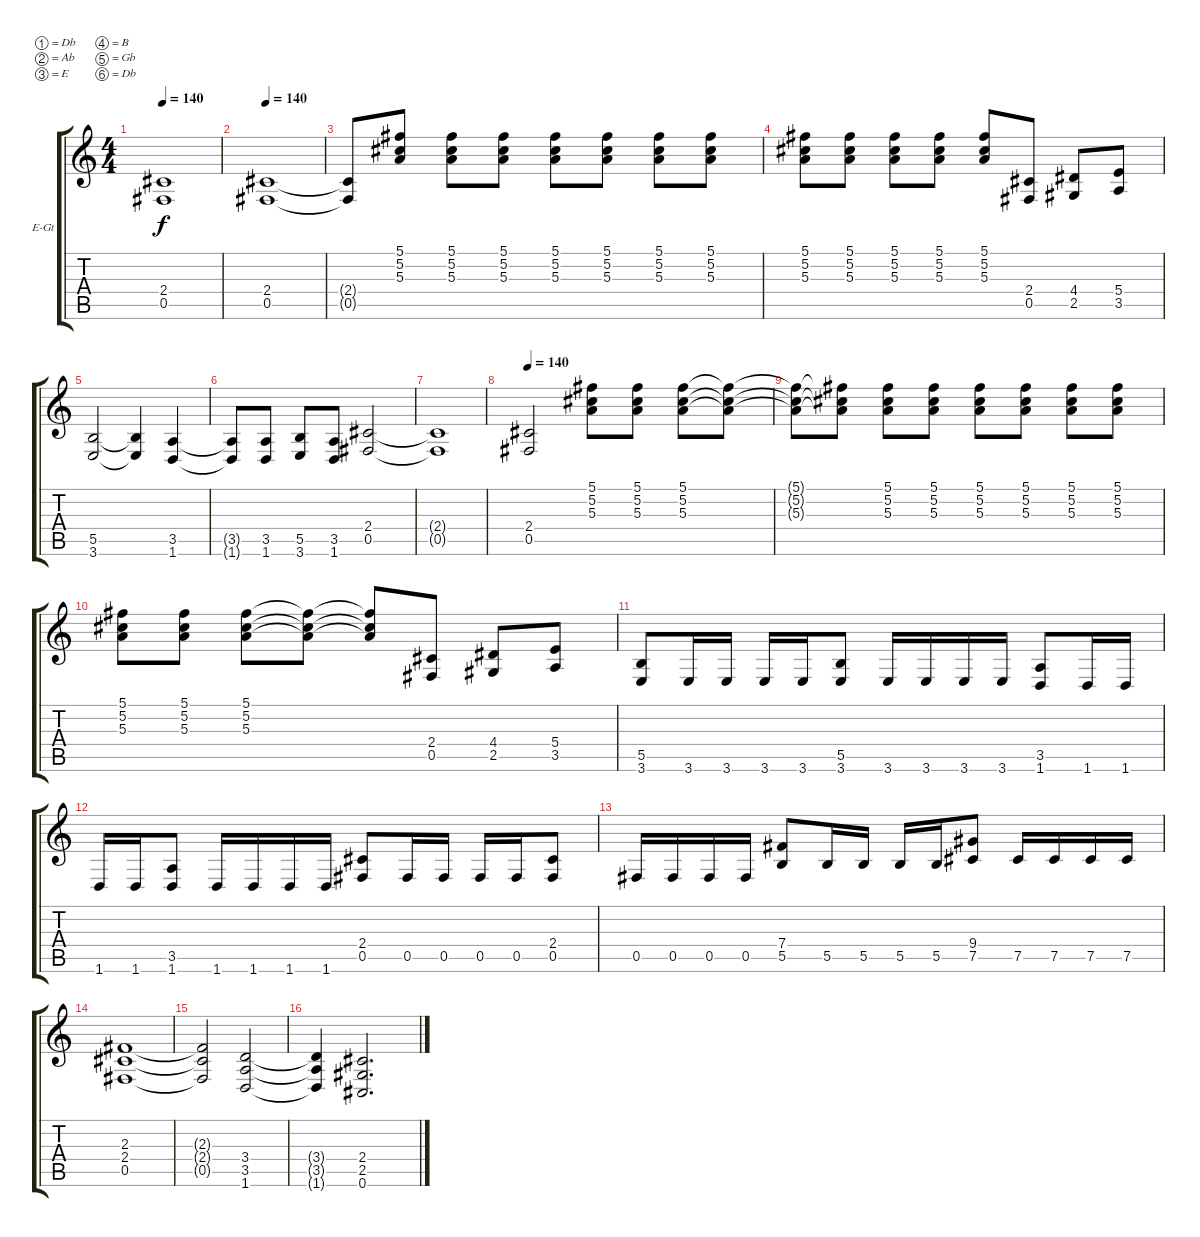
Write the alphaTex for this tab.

\bracketExtendMode groupsimilarinstruments
\firstSystemTrackNameOrientation horizontal
\otherSystemsTrackNameOrientation horizontal
\track ("Electric Guitar 2" "E-Gt") {instrument distortionguitar}
\staff {score tabs}
\tuning (Db4 Ab3 E3 B2 Gb2 Db2)
\ts (4 4)
\tempo 140
\clef g2
\ks c
(2.4{t} 0.5{t}).1{dy f} |
\tempo 140
(2.4 0.5).1 |
(2.4{t} 0.5{t}).8 (5.1 5.2 5.3).8 (5.1 5.2 5.3).8 (5.1 5.2 5.3).8 (5.1 5.2 5.3).8 (5.1 5.2 5.3).8 (5.1 5.2 5.3).8 (5.1 5.2 5.3).8 |
(5.1 5.2 5.3).8 (5.1 5.2 5.3).8 (5.1 5.2 5.3).8 (5.1 5.2 5.3).8 (5.1 5.2 5.3).8 (2.4 0.5).8 (4.4 2.5).8 (5.4 3.5).8 |
(5.5 3.6).2 (5.5{t} 3.6{t}).4 (3.5 1.6).4 |
(3.5{t} 1.6{t}).8 (3.5 1.6).8 (5.5 3.6).8 (3.5 1.6).8 (2.4 0.5).2 |
(2.4{t} 0.5{t}).1 |
\tempo 140
(2.4 0.5).2 (5.1 5.2 5.3).8 (5.1 5.2 5.3).8 (5.1 5.2 5.3).8 (5.1{t} 5.2{t} 5.3{t}).8 |
(5.3{t} 5.1{t} 5.2{t}).8 (5.1{t} 5.2{t} 5.3{t}).8 (5.1 5.2 5.3).8 (5.1 5.2 5.3).8 (5.1 5.2 5.3).8 (5.1 5.2 5.3).8 (5.1 5.2 5.3).8 (5.1 5.2 5.3).8 |
(5.1 5.2 5.3).8 (5.1 5.2 5.3).8 (5.1 5.2 5.3).8 (5.1{t} 5.2{t} 5.3{t}).8 (5.1{t} 5.2{t} 5.3{t}).8 (2.4 0.5).8 (4.4 2.5).8 (5.4 3.5).8 |
(5.5 3.6).8 3.6.16 3.6.16 3.6.16 3.6.16 (5.5 3.6).8 3.6.16 3.6.16 3.6.16 3.6.16 (3.5 1.6).8 1.6.16 1.6.16 |
1.6.16 1.6.16 (3.5 1.6).8 1.6.16 1.6.16 1.6.16 1.6.16 (2.4 0.5).8 0.5.16 0.5.16 0.5.16 0.5.16 (2.4 0.5).8 |
0.5.16 0.5.16 0.5.16 0.5.16 (7.4 5.5).8 5.5.16 5.5.16 5.5.16 5.5.16 (9.4 7.5).8 7.5.16 7.5.16 7.5.16 7.5.16 |
(2.3 2.4 0.5).1 |
(2.3{t} 2.4{t} 0.5{t}).2 (3.4 3.5 1.6).2 |
(3.4{t} 3.5{t} 1.6{t}).4 (2.4 2.5 0.6).2{d}
